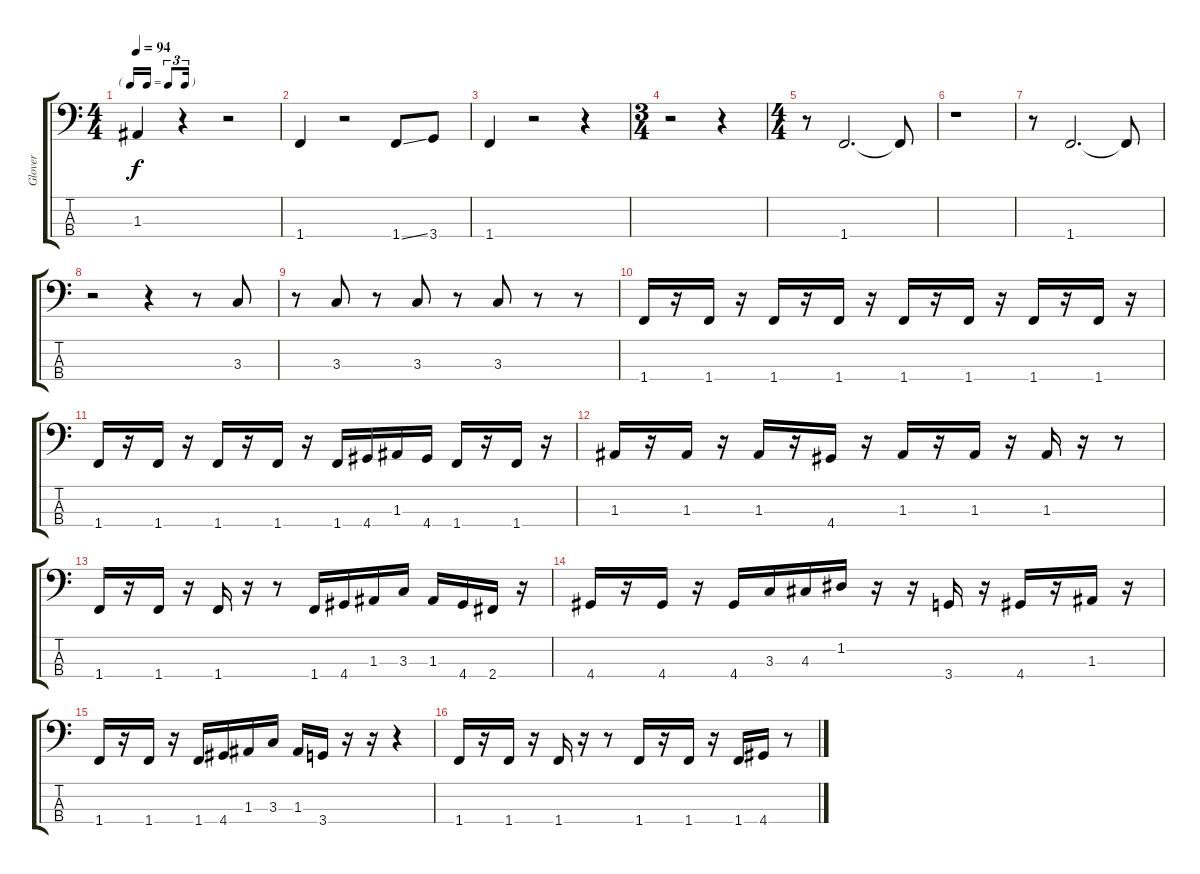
\track ("Glover" "Glover") {instrument electricbassfinger}
\staff {score tabs}
\tuning (G2 D2 A1 E1) {hide}
\ts (4 4)
\tf triplet16th
\tempo 94
\clef f4
\ks c
1.3.4{dy f} r.4 r.2 |
1.4.4 r.2 1.4{ss}.8 3.4.8 |
1.4.4 r.2 r.4 |
\ts (3 4)
r.2 r.4 |
\ts (4 4)
r.8 1.4.2{d} 1.4{t}.8 |
r.1 |
r.8 1.4.2{d} 1.4{t}.8 |
r.2 r.4 r.8 3.3.8 |
r.8 3.3.8 r.8 3.3.8 r.8 3.3.8 r.8 r.8 |
1.4.16 r.16 1.4.16 r.16 1.4.16 r.16 1.4.16 r.16 1.4.16 r.16 1.4.16 r.16 1.4.16 r.16 1.4.16 r.16 |
1.4.16 r.16 1.4.16 r.16 1.4.16 r.16 1.4.16 r.16 1.4.16 4.4.16 1.3.16 4.4.16 1.4.16 r.16 1.4.16 r.16 |
1.3.16 r.16 1.3.16 r.16 1.3.16 r.16 4.4.16 r.16 1.3.16 r.16 1.3.16 r.16 1.3.16 r.16 r.8 |
1.4.16 r.16 1.4.16 r.16 1.4.16 r.16 r.8 1.4.16 4.4.16 1.3.16 3.3.16 1.3.16 4.4.16 2.4.16 r.16 |
4.4.16 r.16 4.4.16 r.16 4.4.16 3.3.16 4.3.16 1.2.16 r.16 r.16 3.4.16 r.16 4.4.16 r.16 1.3.16 r.16 |
1.4.16 r.16 1.4.16 r.16 1.4.16 4.4.16 1.3.16 3.3.16 1.3.16 3.4.16 r.16 r.16 r.4 |
1.4.16 r.16 1.4.16 r.16 1.4.16 r.16 r.8 1.4.16 r.16 1.4.16 r.16 1.4.16 4.4.16 r.8
